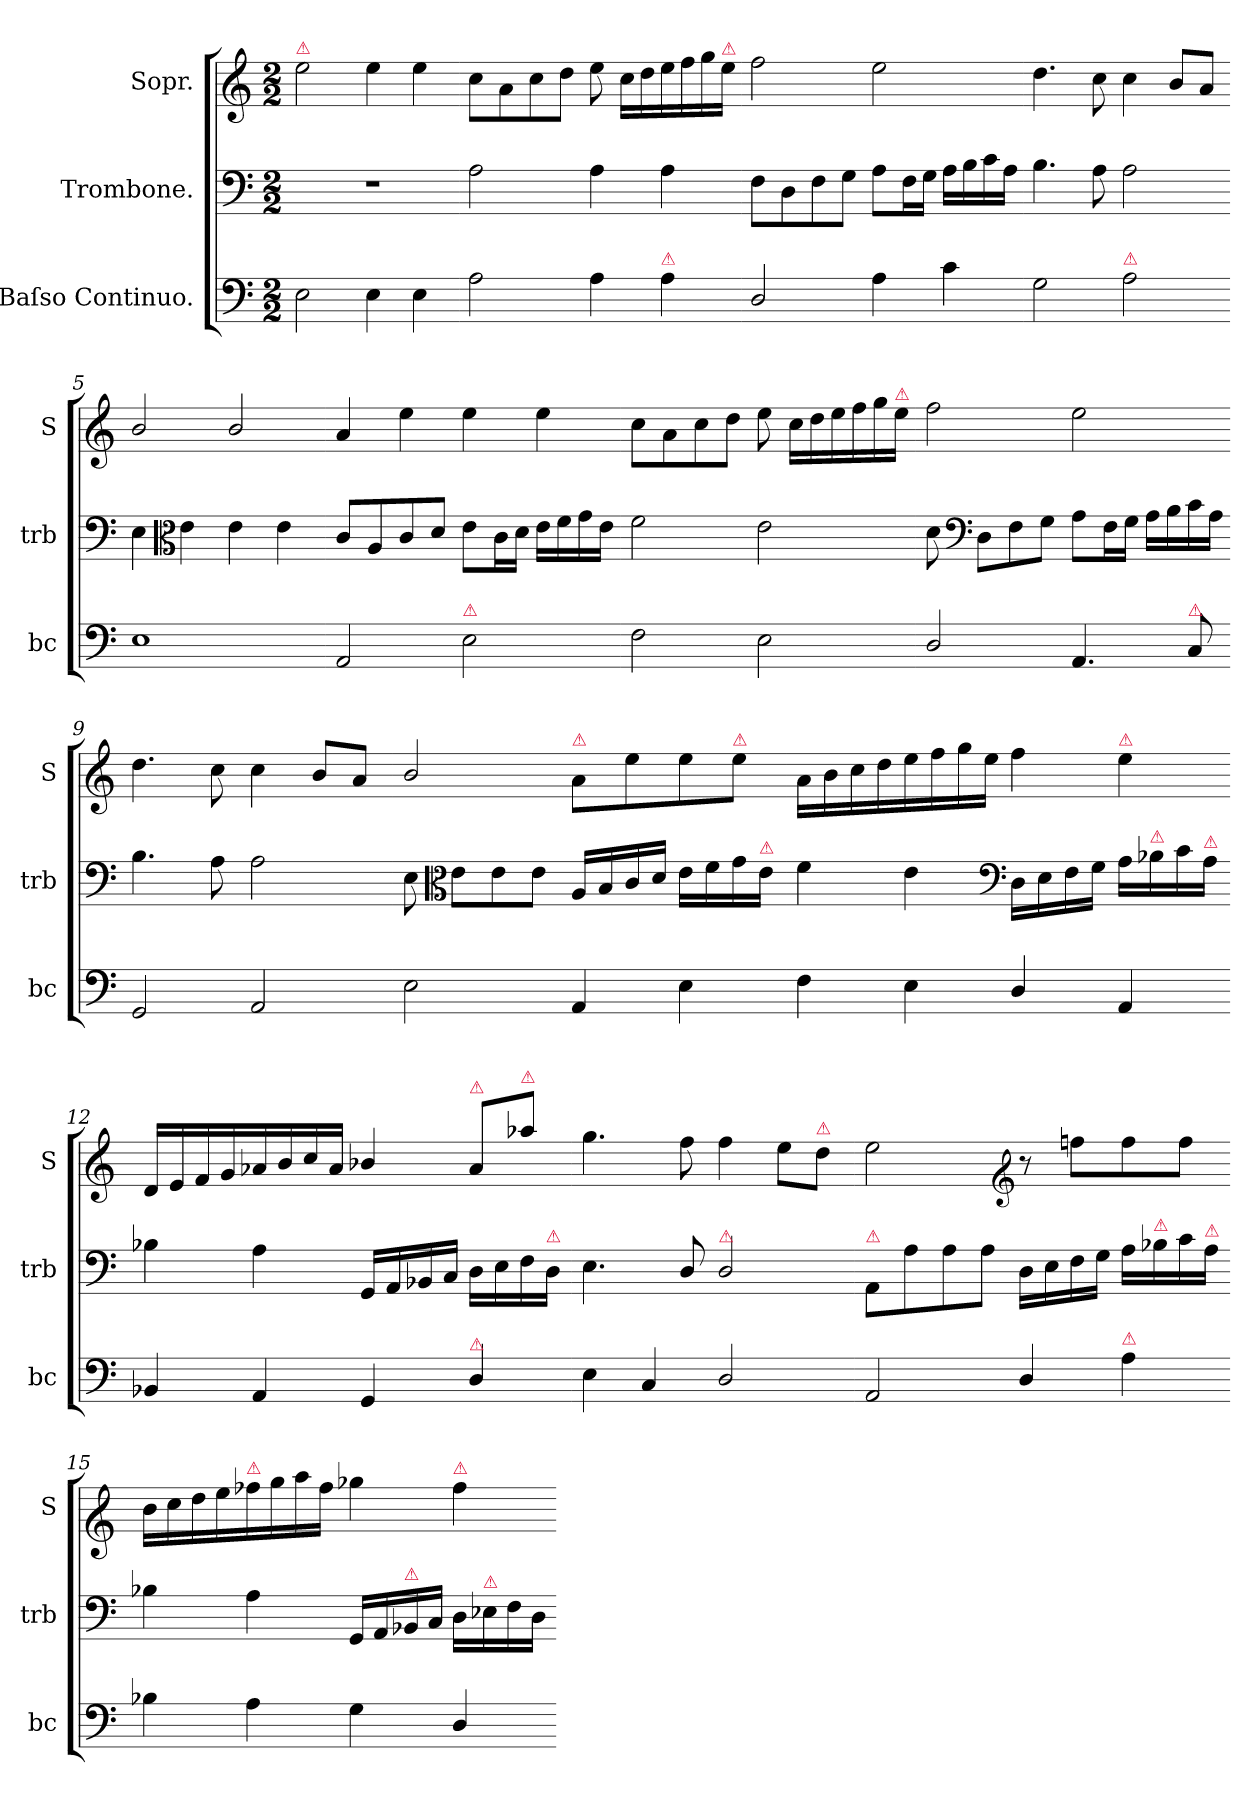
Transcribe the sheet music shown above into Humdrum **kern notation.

**kern	**kern	**kern
*part3	*part2	*part1
*staff3	*staff2	*staff1
*I"Baſso Continuo.	*I"Trombone.	*I"Sopr.
*I'bc	*I'trb	*I'S
*clefF4	*clefF4	*clefG2
*k[]	*k[]	*k[]
*a:	*a:	*a:
*M2/2	*M2/2	*M2/2
=1	=1	=1
!	!	!LO:TX:a:color=crimson:t=⚠
2E\	1r	2ee\
4E\	.	4ee\
4E\	.	4ee\
=2-	=2-	=2-
2A\	2A\	8cc\L
.	.	8a\
.	.	8cc\
.	.	8dd\J
4A\	4A\	8ee\
.	.	16cc\LL
.	.	16dd\
!LO:TX:a:color=crimson:t=⚠	!	!
4A\	4A\	16ee\
.	.	16ff\
.	.	16gg\
!	!	!LO:TX:a:color=crimson:t=⚠
.	.	16ee\JJ
=3-	=3-	=3-
2D/	8F\L	2ff\
.	8D\	.
.	8F\	.
.	8G\J	.
4A\	8A\L	2ee\
.	16F\L	.
.	16G\JJ	.
4c\	16A\LL	.
.	16B\	.
.	16c\	.
.	16A\JJ	.
=4-	=4-	=4-
2G\	4.B\	4.dd\
.	8A\	8cc\
!LO:TX:a:color=crimson:t=⚠	!	!
2A\	2A\	4cc\
.	.	8b/L
.	.	8a/J
=5-	=5-	=5-
1E	4E\	2b/
*	*clefC3	*
.	4e\	.
.	4e\	2b/
.	4e\	.
=6-	=6-	=6-
2AA/	8c/L	4a/
.	8A/	.
.	8c/	4ee\
.	8d/J	.
!LO:TX:a:color=crimson:t=⚠	!	!
2E\	8e\L	4ee\
.	16c\L	.
.	16d\JJ	.
.	16e\LL	4ee\
.	16f\	.
.	16g\	.
.	16e\JJ	.
=7-	=7-	=7-
2F\	2f\	8cc\L
.	.	8a\
.	.	8cc\
.	.	8dd\J
2E\	2e\	8ee\
.	.	16cc\LL
.	.	16dd\
.	.	16ee\
.	.	16ff\
.	.	16gg\
!	!	!LO:TX:a:color=crimson:t=⚠
.	.	16ee\JJ
=8-	=8-	=8-
2D/	8d\	2ff\
*	*clefF4	*
.	8D\L	.
.	8F\	.
.	8G\J	.
4.AA/	8A\L	2ee\
.	16F\L	.
.	16G\JJ	.
.	16A\LL	.
.	16B\	.
!LO:TX:a:color=crimson:t=⚠	!	!
8C/	16c\	.
.	16A\JJ	.
=9-	=9-	=9-
2GG/	4.B\	4.dd\
.	8A\	8cc\
2AA/	2A\	4cc\
.	.	8b/L
.	.	8a/J
=10-	=10-	=10-
2E\	8E\	2b/
*	*clefC3	*
.	8e\L	.
.	8e\	.
.	8e\J	.
!	!	!LO:TX:a:color=crimson:t=⚠
4AA/	16A/LL	8a/L
.	16B/	.
.	16c/	8ee\
.	16d/JJ	.
4E\	16e\LL	8ee\
.	16f\	.
!	!	!LO:TX:a:color=crimson:t=⚠
.	16g\	8ee\J
!	!LO:TX:a:color=crimson:t=⚠	!
.	16e\JJ	.
=11-	=11-	=11-
4F\	4f\	16a\LL
.	.	16b\
.	.	16cc\
.	.	16dd\
4E\	4e\	16ee\
.	.	16ff\
.	.	16gg\
.	.	16ee\JJ
*	*clefF4	*
4D/	16D\LL	4ff\
.	16E\	.
.	16F\	.
.	16G\JJ	.
!	!	!LO:TX:a:color=crimson:t=⚠
4AA/	16A\LL	4ee\
!	!LO:TX:a:color=crimson:t=⚠	!
.	16B-X\	.
.	16c\	.
!	!LO:TX:a:color=crimson:t=⚠	!
.	16A\JJ	.
=12-	=12-	=12-
4BB-X/	4B-X\	16d/LL
.	.	16e/
.	.	16f/
.	.	16g/
4AA/	4A\	16a-X/
.	.	16b/
.	.	16cc/
.	.	16a-/JJ
4GG/	16GG/LL	4b-X/
.	16AA/	.
.	16BB-X/	.
.	16C/JJ	.
!	!	!LO:TX:a:color=crimson:t=⚠
!LO:TX:a:color=crimson:t=⚠	!	!
4D/	16D\LL	8a-/L
.	16E\	.
!	!	!LO:TX:a:color=crimson:t=⚠
.	16F\	8aa-X\J
!	!LO:TX:a:color=crimson:t=⚠	!
.	16D\JJ	.
=13-	=13-	=13-
4E\	4.E\	4.gg\
4C/	.	.
.	8D/	8ff\
!	!LO:TX:a:color=crimson:t=⚠	!
2D/	2D/	4ff\
.	.	8ee\L
!	!	!LO:TX:a:color=crimson:t=⚠
.	.	8dd\J
=14-	=14-	=14-
!	!LO:TX:a:color=crimson:t=⚠	!
2AA/	8AA/L	2ee\
.	8A\	.
.	8A\	.
.	8A\J	.
*	*	*clefG1
4D/	16D\LL	8r
.	16E\	.
.	16F\	8aan\L
.	16G\JJ	.
!LO:TX:a:color=crimson:t=⚠	!	!
4A\	16A\LL	8aa\
!	!LO:TX:a:color=crimson:t=⚠	!
.	16B-X\	.
.	16c\	8aa\J
!	!LO:TX:a:color=crimson:t=⚠	!
.	16A\JJ	.
=15-	=15-	=15-
4B-X\	4B-X\	16dd\LL
.	.	16ee\
.	.	16ff\
.	.	16gg\
!	!	!LO:TX:a:color=crimson:t=⚠
4A\	4A\	16aa-X\
.	.	16bb\
.	.	16ccc\
.	.	16aa-\JJ
4G\	16GG/LL	4bb-X\
.	16AA/	.
!	!LO:TX:a:color=crimson:t=⚠	!
.	16BB-X/	.
.	16C/JJ	.
!	!	!LO:TX:a:color=crimson:t=⚠
4D/	16D\LL	4aa-\
!	!LO:TX:a:color=crimson:t=⚠	!
.	16E-X\	.
.	16F\	.
.	16D\JJ	.
=-	=-	=-
*-	*-	*-
